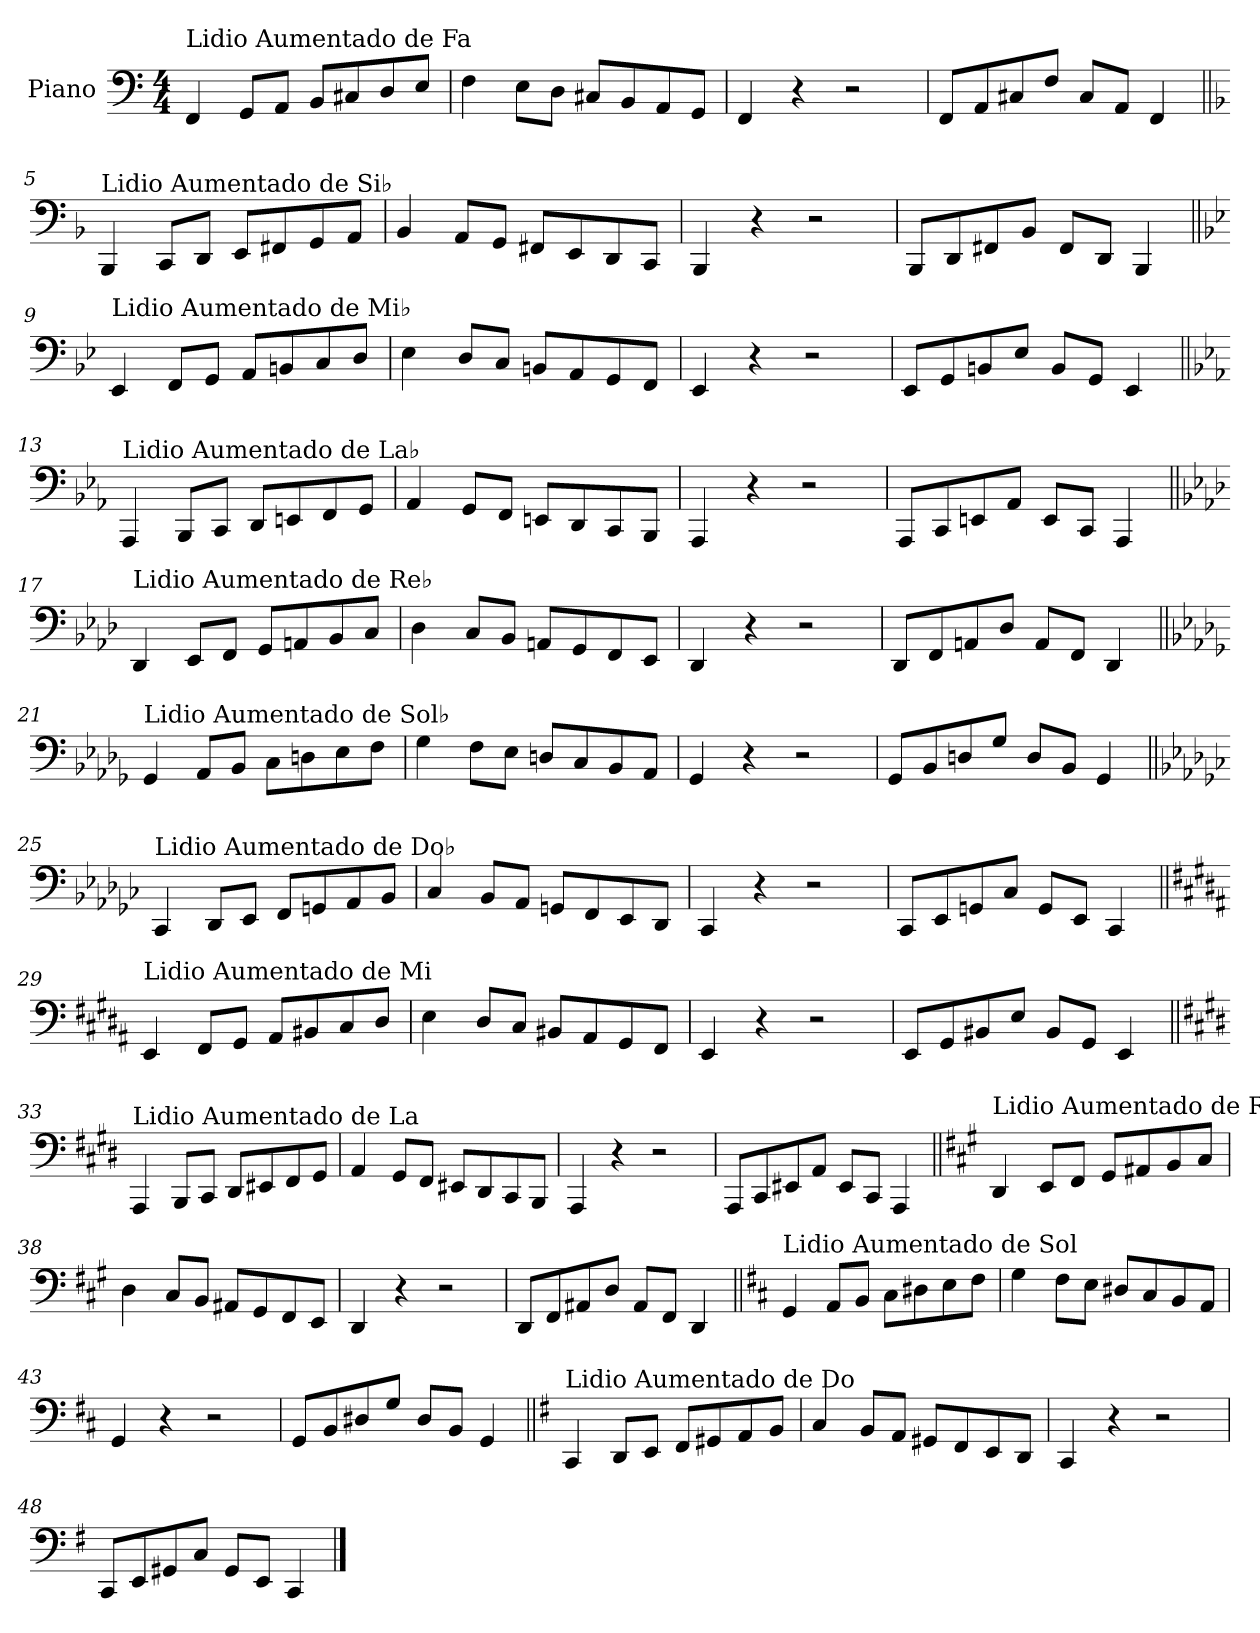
**kern
*part1
*staff1
*I"Piano
*I'Pno.
*clefF4
*k[]
*M4/4
=1
!LO:TX:a:t=Lidio Aumentado de Fa
4FF/
8GG/L
8AA/J
8BB/L
8C#X/
8D/
8E/J
=2
4F\
8E\L
8D\J
8C#X/L
8BB/
8AA/
8GG/J
=3
4FF/
4r
2r
=4
8FF/L
8AA/
8C#X/
8F/J
8C#/L
8AA/J
4FF/
!!LO:LB:g=z
=5||
*k[b-]
!LO:TX:a:t=Lidio Aumentado de Si♭
4BBB-/
8CC/L
8DD/J
8EE/L
8FF#X/
8GG/
8AA/J
=6
4BB-/
8AA/L
8GG/J
8FF#X/L
8EE/
8DD/
8CC/J
=7
4BBB-/
4r
2r
=8
8BBB-/L
8DD/
8FF#X/
8BB-/J
8FF#/L
8DD/J
4BBB-/
!!LO:LB:g=z
=9||
*k[b-e-]
!LO:TX:a:t=Lidio Aumentado de Mi♭
4EE-/
8FF/L
8GG/J
8AA/L
8BBn/
8C/
8D/J
=10
4E-\
8D/L
8C/J
8BBn/L
8AA/
8GG/
8FF/J
=11
4EE-/
4r
2r
=12
8EE-/L
8GG/
8BBn/
8E-/J
8BB/L
8GG/J
4EE-/
!!LO:LB:g=z
=13||
*k[b-e-a-]
!LO:TX:a:t=Lidio Aumentado de La♭
4AAA-/
8BBB-/L
8CC/J
8DD/L
8EEn/
8FF/
8GG/J
=14
4AA-/
8GG/L
8FF/J
8EEn/L
8DD/
8CC/
8BBB-/J
=15
4AAA-/
4r
2r
=16
8AAA-/L
8CC/
8EEn/
8AA-/J
8EE/L
8CC/J
4AAA-/
!!LO:LB:g=z
=17||
*k[b-e-a-d-]
!LO:TX:a:t=Lidio Aumentado de Re♭
4DD-/
8EE-/L
8FF/J
8GG/L
8AAn/
8BB-/
8C/J
=18
4D-\
8C/L
8BB-/J
8AAn/L
8GG/
8FF/
8EE-/J
=19
4DD-/
4r
2r
=20
8DD-/L
8FF/
8AAn/
8D-/J
8AA/L
8FF/J
4DD-/
!!LO:LB:g=z
=21||
*k[b-e-a-d-g-]
!LO:TX:a:t=Lidio Aumentado de Sol♭
4GG-/
8AA-/L
8BB-/J
8C\L
8Dn\
8E-\
8F\J
=22
4G-\
8F\L
8E-\J
8Dn/L
8C/
8BB-/
8AA-/J
=23
4GG-/
4r
2r
=24
8GG-/L
8BB-/
8Dn/
8G-/J
8D/L
8BB-/J
4GG-/
!!LO:LB:g=z
=25||
*k[b-e-a-d-g-c-]
!LO:TX:a:t=Lidio Aumentado de Do♭
4CC-/
8DD-/L
8EE-/J
8FF/L
8GGn/
8AA-/
8BB-/J
=26
4C-/
8BB-/L
8AA-/J
8GGn/L
8FF/
8EE-/
8DD-/J
=27
4CC-/
4r
2r
=28
8CC-/L
8EE-/
8GGn/
8C-/J
8GG/L
8EE-/J
4CC-/
!!LO:LB:g=z
=29||
*k[f#c#g#d#a#]
!LO:TX:a:t=Lidio Aumentado de Mi
4EE/
8FF#/L
8GG#/J
8AA#/L
8BB#X/
8C#/
8D#/J
=30
4E\
8D#/L
8C#/J
8BB#X/L
8AA#/
8GG#/
8FF#/J
=31
4EE/
4r
2r
=32
8EE/L
8GG#/
8BB#X/
8E/J
8BB#/L
8GG#/J
4EE/
!!LO:LB:g=z
=33||
*k[f#c#g#d#]
!LO:TX:a:t=Lidio Aumentado de La
4AAA/
8BBB/L
8CC#/J
8DD#/L
8EE#X/
8FF#/
8GG#/J
=34
4AA/
8GG#/L
8FF#/J
8EE#X/L
8DD#/
8CC#/
8BBB/J
=35
4AAA/
4r
2r
=36
8AAA/L
8CC#/
8EE#X/
8AA/J
8EE#/L
8CC#/J
4AAA/
!!LO:LB:g=z
=37||
*k[f#c#g#]
!LO:TX:a:t=Lidio Aumentado de Re
4DD/
8EE/L
8FF#/J
8GG#/L
8AA#X/
8BB/
8C#/J
=38
4D\
8C#/L
8BB/J
8AA#X/L
8GG#/
8FF#/
8EE/J
=39
4DD/
4r
2r
=40
8DD/L
8FF#/
8AA#X/
8D/J
8AA#/L
8FF#/J
4DD/
!!LO:LB:g=z
=41||
*k[f#c#]
!LO:TX:a:t=Lidio Aumentado de Sol
4GG/
8AA/L
8BB/J
8C#\L
8D#X\
8E\
8F#\J
=42
4G\
8F#\L
8E\J
8D#X/L
8C#/
8BB/
8AA/J
=43
4GG/
4r
2r
=44
8GG/L
8BB/
8D#X/
8G/J
8D#/L
8BB/J
4GG/
!!LO:LB:g=z
=45||
*k[f#]
!LO:TX:a:t=Lidio Aumentado de Do
4CC/
8DD/L
8EE/J
8FF#/L
8GG#X/
8AA/
8BB/J
=46
4C/
8BB/L
8AA/J
8GG#X/L
8FF#/
8EE/
8DD/J
=47
4CC/
4r
2r
=48
8CC/L
8EE/
8GG#X/
8C/J
8GG#/L
8EE/J
4CC/
==
*-
